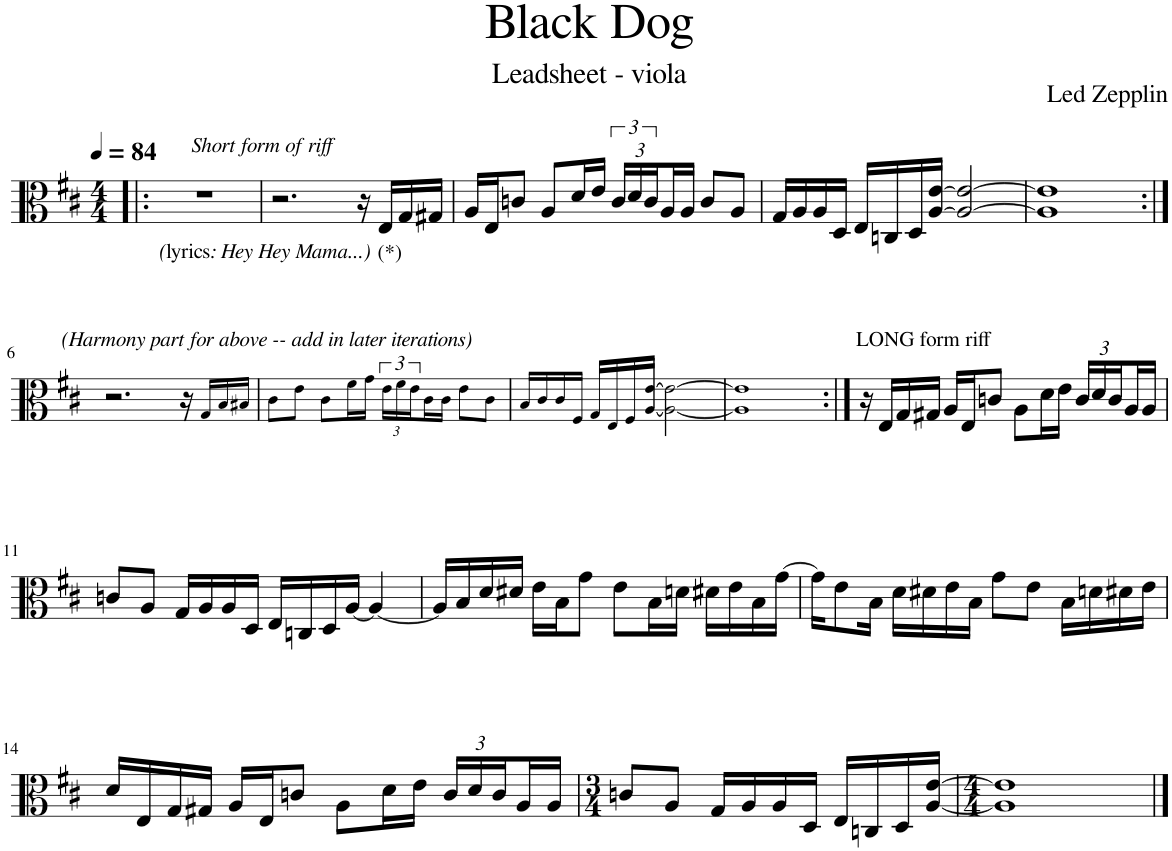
**kern
*part1
*staff1
*I"Piano
*I'Pno.
*clefC3
*k[f#c#]
*M4/4
*MM84
=1!|:
!LO:TX:b:i:t=(
!LO:TX:b:t=lyrics
!LO:TX:b:i:t=&colon; Hey Hey Mama...)
!LO:TX:a:i:t=Short form of riff
1r
=2
*^
2.r	16ryy
*v	*v
16r
*^
!LO:TX:b:t=(*)	!
16ryy	16E/LL
16ryy	16G/
16ryy	16G#X/JJ
=3	=3
8ryy	16A/LL
.	16E/J
8ryy	8cn/J
8ryy	8A/L
16ryy	16d/L
16ryy	16e/JJ
*	*Xbrackettup
8ryy	24c/LL
.	24d/
.	24c/
16ryy	16A/
16ryy	16A/JJ
8ryy	8c/L
8ryy	8A/J
=4	=4
16ryy	16G/LL
16ryy	16A/
16ryy	16A/
16ryy	16D/JJ
16ryy	16E/LL
16ryy	16Cn/
16ryy	16D/
16ryy	[16A/ [16e/JJ
2ryy	2A/_ 2e/_
=5	=5
2ryy	1A] 1e]
8ryy	.
8ryy	.
4ryy	.
!!LO:LB:g=z	!!
=6:|!	=6:|!
2.r	16ryy
*v	*v
16r
*^
!LO:TX:a:i:t=(Harmony part for above -- add in later iterations)	!
16G/LL	16ryy
16B/	16ryy
16B#X/JJ	16ryy
=7	=7
8c#\L	16ryy
.	16ryy
8e\J	8ryy
8c#\L	8ryy
16f#\L	16ryy
16g\JJ	16ryy
24e\LL	8ryy
24f#\	.
24e\	.
16c#\	16ryy
16c#\JJ	16ryy
8e\L	8ryy
8c#\J	8ryy
=8	=8
16B/LL	16ryy
16c#/	16ryy
16c#/	16ryy
16F#/JJ	16ryy
16G/LL	16ryy
16E/	16ryy
16F#/	16ryy
[16A!/ [16e!/JJ	16ryy
2A!\_ 2e!\_	8ryy
.	4.ryy
*v	*v
=9
1A!] 1e!]
=10:|!
!LO:TX:a:t=LONG form riff
16r
16E/LL
16G/
16G#X/JJ
16A/LL
16E/J
8cn/J
8A\L
16d\L
16e\JJ
24c/LL
24d/
24c/
16A/
16A/JJ
!!LO:LB:g=z
=11
8cn/L
8A/J
16G/LL
16A/
16A/
16D/JJ
16E/LL
16Cn/
16D/
[16A/JJ
4A/_
=12
16A/LL]
16B/
16d/
16d#X/JJ
16e\LL
16B\J
8g\J
8e\L
16B\L
16dn\JJ
16d#X\LL
16e\
16B\
[16g\JJ
=13
16g\KL]
8e\
16B\Jk
16d\LL
16d#X\
16e\
16B\JJ
8g\L
8e\J
16B\LL
16dn\
16d#X\
16e\JJ
!!LO:LB:g=z
=14
16d/LL
16E/
16G/
16G#X/JJ
16A/LL
16E/J
8cn/J
8A\L
16d\L
16e\JJ
24c/LL
24d/
24c/
16A/
16A/JJ
=15
*M3/4
8cn/L
8A/J
16G/LL
16A/
16A/
16D/JJ
16E/LL
16Cn/
16D/
[16A/ [16e/JJ
=16
*M4/4
1A] 1e]
==
*-
